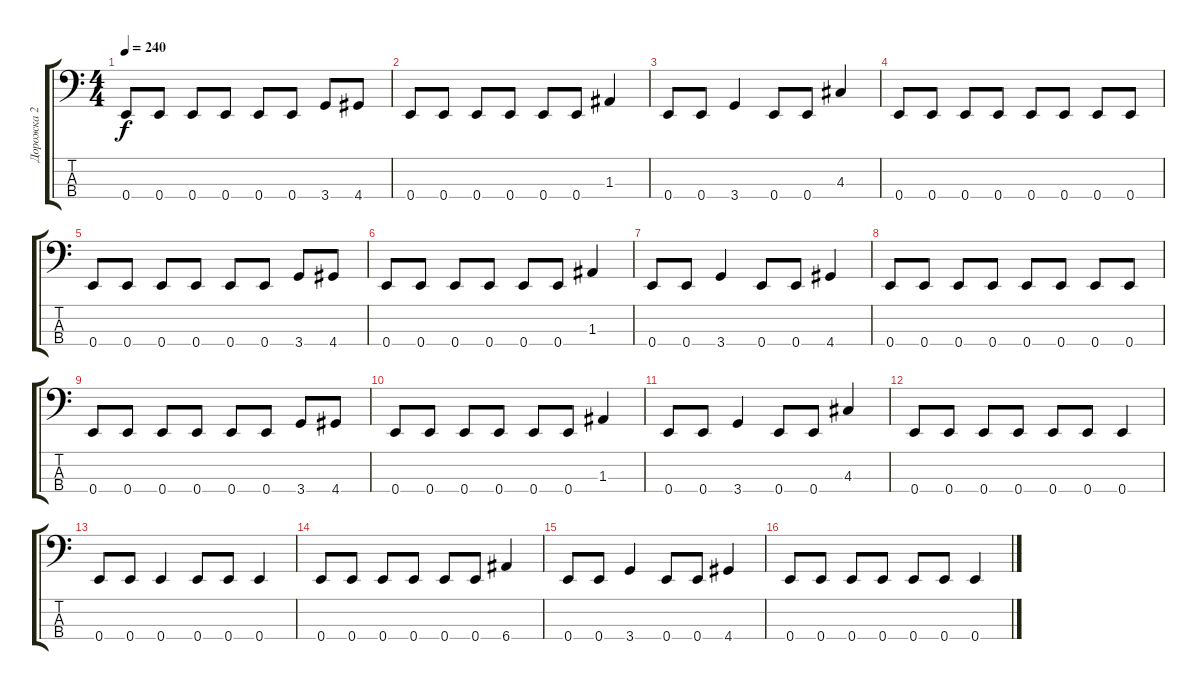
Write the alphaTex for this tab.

\track ("Дорожка 2" "Дорожка 2") {instrument electricbassfinger}
\staff {score tabs}
\tuning (G2 D2 A1 E1) {hide}
\ts (4 4)
\tempo 240
\clef f4
\ks c
0.4.8{dy f} 0.4.8 0.4.8 0.4.8 0.4.8 0.4.8 3.4.8 4.4.8 |
0.4.8 0.4.8 0.4.8 0.4.8 0.4.8 0.4.8 1.3.4 |
0.4.8 0.4.8 3.4.4 0.4.8 0.4.8 4.3.4 |
0.4.8 0.4.8 0.4.8 0.4.8 0.4.8 0.4.8 0.4.8 0.4.8 |
0.4.8 0.4.8 0.4.8 0.4.8 0.4.8 0.4.8 3.4.8 4.4.8 |
0.4.8 0.4.8 0.4.8 0.4.8 0.4.8 0.4.8 1.3.4 |
0.4.8 0.4.8 3.4.4 0.4.8 0.4.8 4.4.4 |
0.4.8 0.4.8 0.4.8 0.4.8 0.4.8 0.4.8 0.4.8 0.4.8 |
0.4.8 0.4.8 0.4.8 0.4.8 0.4.8 0.4.8 3.4.8 4.4.8 |
0.4.8 0.4.8 0.4.8 0.4.8 0.4.8 0.4.8 1.3.4 |
0.4.8 0.4.8 3.4.4 0.4.8 0.4.8 4.3.4 |
0.4.8 0.4.8 0.4.8 0.4.8 0.4.8 0.4.8 0.4.4 |
0.4.8 0.4.8 0.4.4 0.4.8 0.4.8 0.4.4 |
0.4.8 0.4.8 0.4.8 0.4.8 0.4.8 0.4.8 6.4.4 |
0.4.8 0.4.8 3.4.4 0.4.8 0.4.8 4.4.4 |
0.4.8 0.4.8 0.4.8 0.4.8 0.4.8 0.4.8 0.4.4
